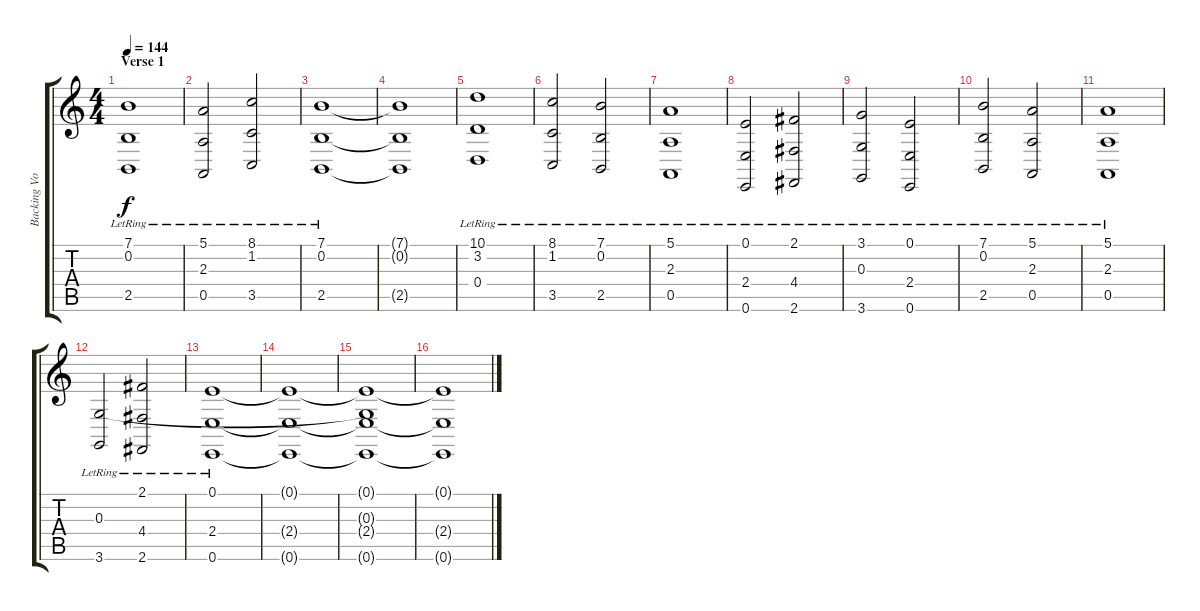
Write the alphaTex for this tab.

\track ("Backing Vocals" "Backing Vo") {instrument choiraahs}
\staff {score tabs}
\tuning (E4 B3 G3 D3 A2 E2) {hide}
\ts (4 4)
\section ("" "Verse 1")
\tempo 144
\clef g2
\ks c
(7.1{lr} 0.2{lr} 2.5{lr}).1{dy f} |
(5.1{lr} 2.3{lr} 0.5{lr}).2 (8.1{lr} 1.2{lr} 3.5{lr}).2 |
(7.1{lr} 0.2{lr} 2.5{lr}).1 |
(7.1{t} 0.2{t} 2.5{t}).1 |
(10.1{lr} 3.2{lr} 0.4{lr}).1 |
(8.1{lr} 1.2{lr} 3.5{lr}).2 (7.1{lr} 0.2{lr} 2.5{lr}).2 |
(5.1{lr} 2.3{lr} 0.5{lr}).1 |
(0.1{lr} 2.4{lr} 0.6{lr}).2 (2.1{lr} 4.4{lr} 2.6{lr}).2 |
(3.1{lr} 0.3{lr} 3.6{lr}).2 (0.1{lr} 2.4{lr} 0.6{lr}).2 |
(7.1{lr} 0.2{lr} 2.5{lr}).2 (5.1{lr} 2.3{lr} 0.5{lr}).2 |
(5.1{lr} 2.3{lr} 0.5{lr}).1 |
(0.3{lr} 3.6{lr}).2 (2.1{lr} 4.4{lr} 2.6{lr}).2 |
(0.1{lr} 2.4{lr} 0.6{lr}).1 |
(0.1{t} 2.4{t} 0.6{t}).1 |
(0.1{t} 0.3{t} 2.4{t} 0.6{t}).1 |
(0.1{t} 2.4{t} 0.6{t}).1
